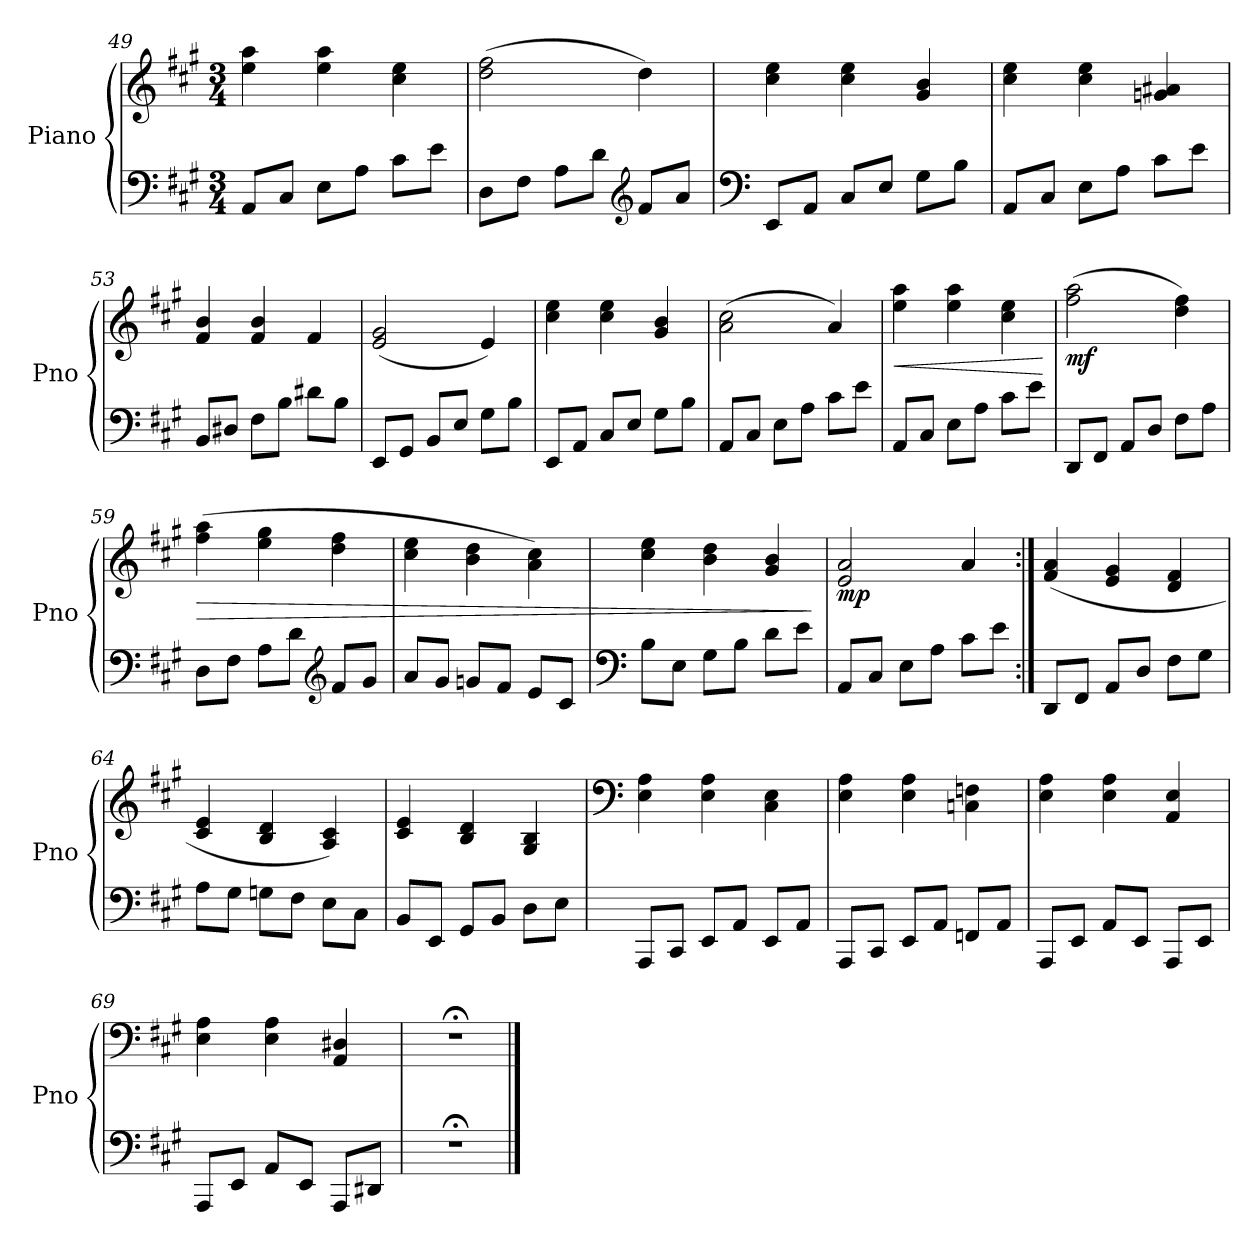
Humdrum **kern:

**kern	**kern	**dynam
*part1	*part1	*part1
*staff2	*staff1	*staff1/2
*I"Piano	*	*
*I'Pno	*	*
*clefF4	*clefG2	*
*k[f#c#g#]	*k[f#c#g#]	*
*M3/4	*M3/4	*
=49	=49	=49
8AA/L	4ee\ 4aa\	.
8C#/J	.	.
8E\L	4ee\ 4aa\	.
8A\J	.	.
8c#\L	4cc#\ 4ee\	.
8e\J	.	.
!!LO:LB:g=z
=50	=50	=50
8D\L	(2dd\ 2ff#\	.
8F#\J	.	.
8A\L	.	.
8d\J	.	.
*clefG2	*	*
8f#/L	4dd\)	.
8a/J	.	.
=51	=51	=51
*clefF4	*	*
8EE/L	4cc#\ 4ee\	.
8AA/J	.	.
8C#/L	4cc#\ 4ee\	.
8E/J	.	.
8G#\L	4g#/ 4b/	.
8B\J	.	.
=52	=52	=52
8AA/L	4cc#\ 4ee\	.
8C#/J	.	.
8E\L	4cc#\ 4ee\	.
8A\J	.	.
8c#\L	4gn/ 4a#X/	.
8e\J	.	.
=53	=53	=53
8BB/L	4f#/ 4b/	.
8D#X/J	.	.
8F#\L	4f#/ 4b/	.
8B\J	.	.
8d#X\L	4f#/	.
8B\J	.	.
=54	=54	=54
8EE/L	(>2e/ 2g#/	.
8GG#/J	.	.
8BB/L	.	.
8E/J	.	.
8G#\L	4e/)	.
8B\J	.	.
=55	=55	=55
8EE/L	4cc#\ 4ee\	.
8AA/J	.	.
8C#/L	4cc#\ 4ee\	.
8E/J	.	.
8G#\L	4g#/ 4b/	.
8B\J	.	.
!!LO:LB:g=z
=56	=56	=56
8AA/L	(2a\ 2cc#\	.
8C#/J	.	.
8E\L	.	.
8A\J	.	.
8c#\L	4a/)	.
8e\J	.	.
=57	=57	=57
!	!	!LO:HP:b
8AA/L	4ee\ 4aa\	<
8C#/J	.	.
8E\L	4ee\ 4aa\	.
8A\J	.	.
8c#\L	4cc#\ 4ee\	.
8e\J	.	.
.	.	[
=58	=58	=58
!	!	!LO:DY:b
8DD/L	(2ff#\ 2aa\	mf
8FF#/J	.	.
8AA/L	.	.
8D/J	.	.
8F#\L	4dd\ 4ff#\)	.
8A\J	.	.
=59	=59	=59
!	!	!LO:HP:b
8D\L	(4ff#\ 4aa\	>
8F#\J	.	.
8A\L	4ee\ 4gg#\	.
8d\J	.	.
*clefG2	*	*
8f#/L	4dd\ 4ff#\	.
8g#/J	.	.
=60	=60	=60
8a/L	4cc#\ 4ee\	.
8g#/J	.	.
8gn/L	4b\ 4dd\	.
8f#/J	.	.
8e/L	4a\ 4cc#\)	.
8c#/J	.	.
=61	=61	=61
*clefF4	*	*
8B\L	4cc#\ 4ee\	.
8E\J	.	.
8G#\L	4b\ 4dd\	.
8B\J	.	.
8d\L	4g#/ 4b/	.
8e\J	.	.
.	.	]
!!LO:LB:g=z
=62	=62	=62
!	!	!LO:DY:b
8AA/L	2e/ 2a/	mp
8C#/J	.	.
8E\L	.	.
8A\J	.	.
8c#\L	4a/	.
8e\J	.	.
=63:|!	=63:|!	=63:|!
8DD/L	(4f#/ 4a/	.
8FF#/J	.	.
8AA/L	4e/ 4g#/	.
8D/J	.	.
8F#\L	4d/ 4f#/	.
8G#\J	.	.
=64	=64	=64
8A\L	4c#/ 4e/	.
8G#\J	.	.
8Gn\L	4B/ 4d/	.
8F#\J	.	.
8E\L	4A/ 4c#/)	.
8C#\J	.	.
=65	=65	=65
8BB/L	4c#/ 4e/	.
8EE/J	.	.
8GG#/L	4B/ 4d/	.
8BB/J	.	.
8D\L	4G#/ 4B/	.
8E\J	.	.
=66	=66	=66
*	*clefF4	*
8AAA/L	4E\ 4A\	.
8CC#/J	.	.
8EE/L	4E\ 4A\	.
8AA/J	.	.
8EE/L	4C#\ 4E\	.
8AA/J	.	.
=67	=67	=67
8AAA/L	4E\ 4A\	.
8CC#/J	.	.
8EE/L	4E\ 4A\	.
8AA/J	.	.
8FFn/L	4Cn\ 4Fn\	.
8AA/J	.	.
!!LO:LB:g=z
=68	=68	=68
8AAA/L	4E\ 4A\	.
8EE/J	.	.
8AA/L	4E\ 4A\	.
8EE/J	.	.
8AAA/L	4AA/ 4E/	.
8EE/J	.	.
=69	=69	=69
8AAA/L	4E\ 4A\	.
8EE/J	.	.
8AA/L	4E\ 4A\	.
8EE/J	.	.
8AAA/L	4AA/ 4D#X/	.
8DD#X/J	.	.
=70	=70	=70
2.r;<	2.r;<	.
==	==	==
*-	*-	*-
